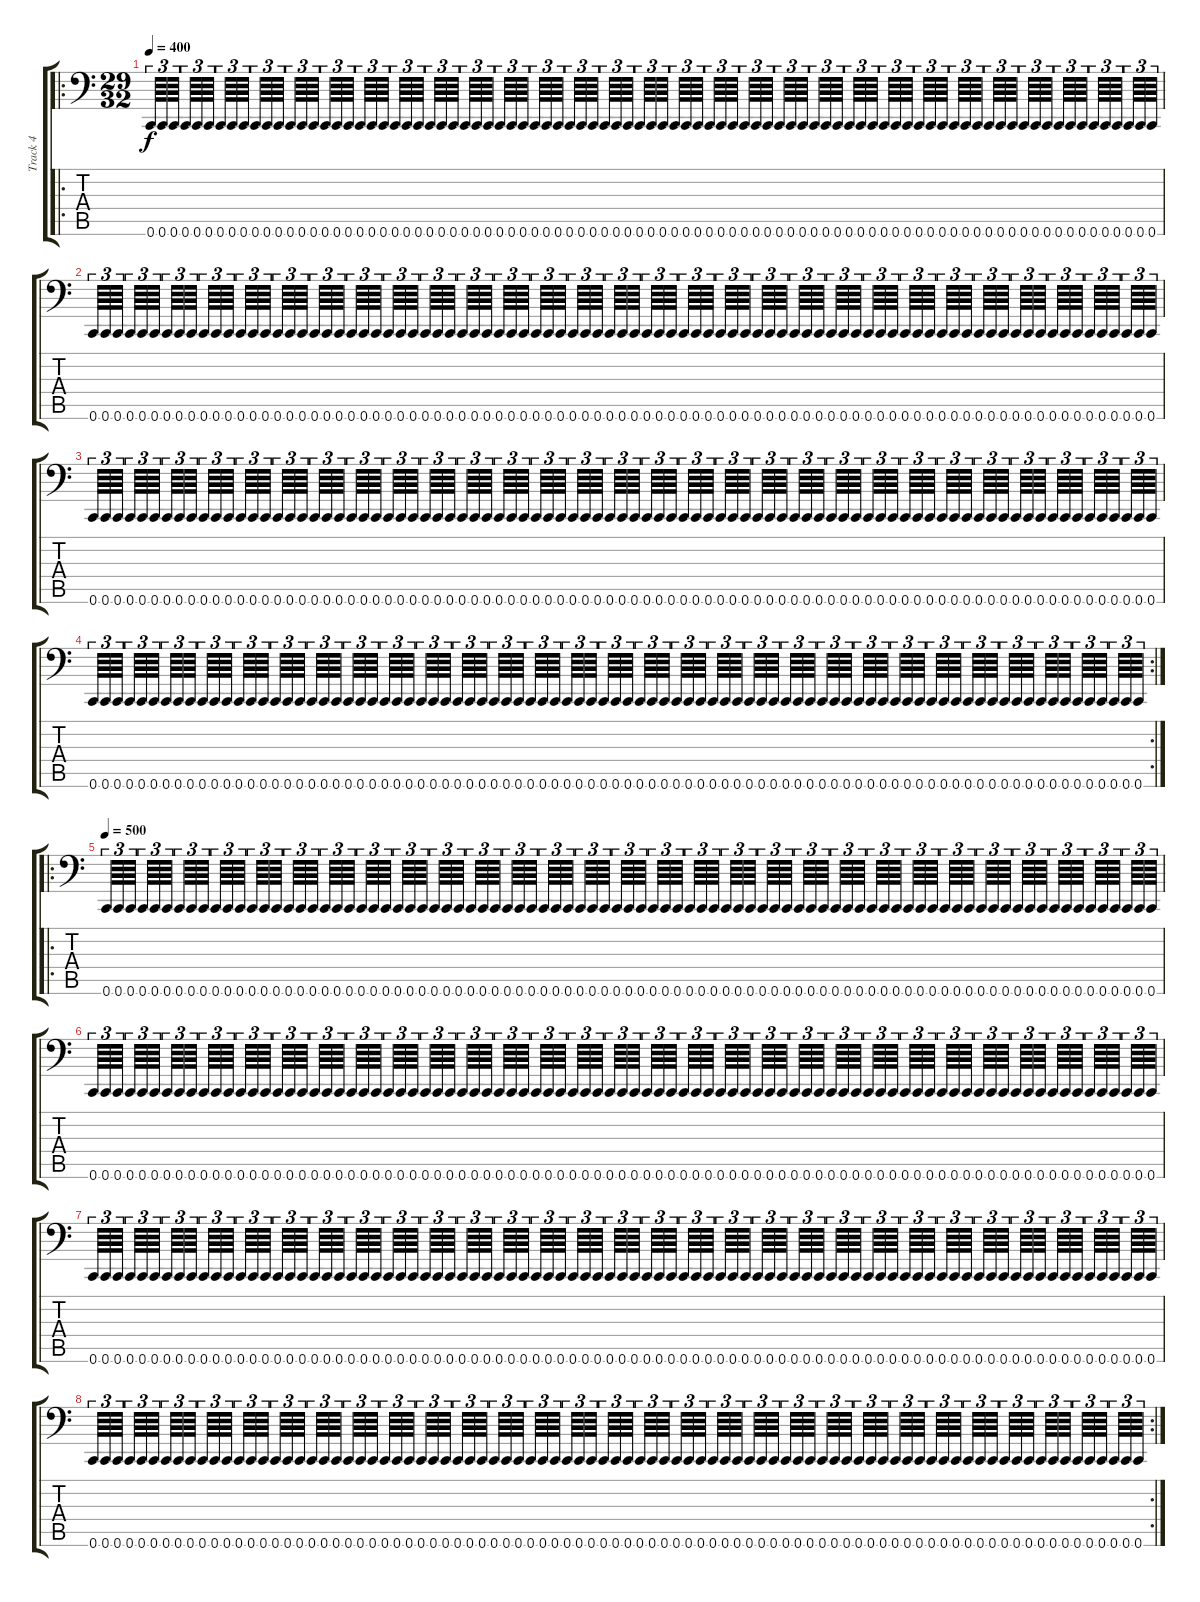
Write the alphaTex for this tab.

\track ("Track 4" "Track 4") {instrument acousticguitarsteel}
\staff {score tabs}
\tuning (Eb1 Db5 Bb2 Eb6 Db3 C-1) {hide}
\ro
\ts (29 32)
\tempo 400
\clef f4
\ks c
0.6.64{tu (3 2) dy f} 0.6.64{tu (3 2)} 0.6.64{tu (3 2)} 0.6.64{tu (3 2)} 0.6.64{tu (3 2)} 0.6.64{tu (3 2)} 0.6.64{tu (3 2)} 0.6.64{tu (3 2)} 0.6.64{tu (3 2)} 0.6.64{tu (3 2)} 0.6.64{tu (3 2)} 0.6.64{tu (3 2)} 0.6.64{tu (3 2)} 0.6.64{tu (3 2)} 0.6.64{tu (3 2)} 0.6.64{tu (3 2)} 0.6.64{tu (3 2)} 0.6.64{tu (3 2)} 0.6.64{tu (3 2)} 0.6.64{tu (3 2)} 0.6.64{tu (3 2)} 0.6.64{tu (3 2)} 0.6.64{tu (3 2)} 0.6.64{tu (3 2)} 0.6.64{tu (3 2)} 0.6.64{tu (3 2)} 0.6.64{tu (3 2)} 0.6.64{tu (3 2)} 0.6.64{tu (3 2)} 0.6.64{tu (3 2)} 0.6.64{tu (3 2)} 0.6.64{tu (3 2)} 0.6.64{tu (3 2)} 0.6.64{tu (3 2)} 0.6.64{tu (3 2)} 0.6.64{tu (3 2)} 0.6.64{tu (3 2)} 0.6.64{tu (3 2)} 0.6.64{tu (3 2)} 0.6.64{tu (3 2)} 0.6.64{tu (3 2)} 0.6.64{tu (3 2)} 0.6.64{tu (3 2)} 0.6.64{tu (3 2)} 0.6.64{tu (3 2)} 0.6.64{tu (3 2)} 0.6.64{tu (3 2)} 0.6.64{tu (3 2)} 0.6.64{tu (3 2)} 0.6.64{tu (3 2)} 0.6.64{tu (3 2)} 0.6.64{tu (3 2)} 0.6.64{tu (3 2)} 0.6.64{tu (3 2)} 0.6.64{tu (3 2)} 0.6.64{tu (3 2)} 0.6.64{tu (3 2)} 0.6.64{tu (3 2)} 0.6.64{tu (3 2)} 0.6.64{tu (3 2)} 0.6.64{tu (3 2)} 0.6.64{tu (3 2)} 0.6.64{tu (3 2)} 0.6.64{tu (3 2)} 0.6.64{tu (3 2)} 0.6.64{tu (3 2)} 0.6.64{tu (3 2)} 0.6.64{tu (3 2)} 0.6.64{tu (3 2)} 0.6.64{tu (3 2)} 0.6.64{tu (3 2)} 0.6.64{tu (3 2)} 0.6.64{tu (3 2)} 0.6.64{tu (3 2)} 0.6.64{tu (3 2)} 0.6.64{tu (3 2)} 0.6.64{tu (3 2)} 0.6.64{tu (3 2)} 0.6.64{tu (3 2)} 0.6.64{tu (3 2)} 0.6.64{tu (3 2)} 0.6.64{tu (3 2)} 0.6.64{tu (3 2)} 0.6.64{tu (3 2)} 0.6.64{tu (3 2)} 0.6.64{tu (3 2)} 0.6.64{tu (3 2)} |
0.6.64{tu (3 2)} 0.6.64{tu (3 2)} 0.6.64{tu (3 2)} 0.6.64{tu (3 2)} 0.6.64{tu (3 2)} 0.6.64{tu (3 2)} 0.6.64{tu (3 2)} 0.6.64{tu (3 2)} 0.6.64{tu (3 2)} 0.6.64{tu (3 2)} 0.6.64{tu (3 2)} 0.6.64{tu (3 2)} 0.6.64{tu (3 2)} 0.6.64{tu (3 2)} 0.6.64{tu (3 2)} 0.6.64{tu (3 2)} 0.6.64{tu (3 2)} 0.6.64{tu (3 2)} 0.6.64{tu (3 2)} 0.6.64{tu (3 2)} 0.6.64{tu (3 2)} 0.6.64{tu (3 2)} 0.6.64{tu (3 2)} 0.6.64{tu (3 2)} 0.6.64{tu (3 2)} 0.6.64{tu (3 2)} 0.6.64{tu (3 2)} 0.6.64{tu (3 2)} 0.6.64{tu (3 2)} 0.6.64{tu (3 2)} 0.6.64{tu (3 2)} 0.6.64{tu (3 2)} 0.6.64{tu (3 2)} 0.6.64{tu (3 2)} 0.6.64{tu (3 2)} 0.6.64{tu (3 2)} 0.6.64{tu (3 2)} 0.6.64{tu (3 2)} 0.6.64{tu (3 2)} 0.6.64{tu (3 2)} 0.6.64{tu (3 2)} 0.6.64{tu (3 2)} 0.6.64{tu (3 2)} 0.6.64{tu (3 2)} 0.6.64{tu (3 2)} 0.6.64{tu (3 2)} 0.6.64{tu (3 2)} 0.6.64{tu (3 2)} 0.6.64{tu (3 2)} 0.6.64{tu (3 2)} 0.6.64{tu (3 2)} 0.6.64{tu (3 2)} 0.6.64{tu (3 2)} 0.6.64{tu (3 2)} 0.6.64{tu (3 2)} 0.6.64{tu (3 2)} 0.6.64{tu (3 2)} 0.6.64{tu (3 2)} 0.6.64{tu (3 2)} 0.6.64{tu (3 2)} 0.6.64{tu (3 2)} 0.6.64{tu (3 2)} 0.6.64{tu (3 2)} 0.6.64{tu (3 2)} 0.6.64{tu (3 2)} 0.6.64{tu (3 2)} 0.6.64{tu (3 2)} 0.6.64{tu (3 2)} 0.6.64{tu (3 2)} 0.6.64{tu (3 2)} 0.6.64{tu (3 2)} 0.6.64{tu (3 2)} 0.6.64{tu (3 2)} 0.6.64{tu (3 2)} 0.6.64{tu (3 2)} 0.6.64{tu (3 2)} 0.6.64{tu (3 2)} 0.6.64{tu (3 2)} 0.6.64{tu (3 2)} 0.6.64{tu (3 2)} 0.6.64{tu (3 2)} 0.6.64{tu (3 2)} 0.6.64{tu (3 2)} 0.6.64{tu (3 2)} 0.6.64{tu (3 2)} 0.6.64{tu (3 2)} 0.6.64{tu (3 2)} |
0.6.64{tu (3 2)} 0.6.64{tu (3 2)} 0.6.64{tu (3 2)} 0.6.64{tu (3 2)} 0.6.64{tu (3 2)} 0.6.64{tu (3 2)} 0.6.64{tu (3 2)} 0.6.64{tu (3 2)} 0.6.64{tu (3 2)} 0.6.64{tu (3 2)} 0.6.64{tu (3 2)} 0.6.64{tu (3 2)} 0.6.64{tu (3 2)} 0.6.64{tu (3 2)} 0.6.64{tu (3 2)} 0.6.64{tu (3 2)} 0.6.64{tu (3 2)} 0.6.64{tu (3 2)} 0.6.64{tu (3 2)} 0.6.64{tu (3 2)} 0.6.64{tu (3 2)} 0.6.64{tu (3 2)} 0.6.64{tu (3 2)} 0.6.64{tu (3 2)} 0.6.64{tu (3 2)} 0.6.64{tu (3 2)} 0.6.64{tu (3 2)} 0.6.64{tu (3 2)} 0.6.64{tu (3 2)} 0.6.64{tu (3 2)} 0.6.64{tu (3 2)} 0.6.64{tu (3 2)} 0.6.64{tu (3 2)} 0.6.64{tu (3 2)} 0.6.64{tu (3 2)} 0.6.64{tu (3 2)} 0.6.64{tu (3 2)} 0.6.64{tu (3 2)} 0.6.64{tu (3 2)} 0.6.64{tu (3 2)} 0.6.64{tu (3 2)} 0.6.64{tu (3 2)} 0.6.64{tu (3 2)} 0.6.64{tu (3 2)} 0.6.64{tu (3 2)} 0.6.64{tu (3 2)} 0.6.64{tu (3 2)} 0.6.64{tu (3 2)} 0.6.64{tu (3 2)} 0.6.64{tu (3 2)} 0.6.64{tu (3 2)} 0.6.64{tu (3 2)} 0.6.64{tu (3 2)} 0.6.64{tu (3 2)} 0.6.64{tu (3 2)} 0.6.64{tu (3 2)} 0.6.64{tu (3 2)} 0.6.64{tu (3 2)} 0.6.64{tu (3 2)} 0.6.64{tu (3 2)} 0.6.64{tu (3 2)} 0.6.64{tu (3 2)} 0.6.64{tu (3 2)} 0.6.64{tu (3 2)} 0.6.64{tu (3 2)} 0.6.64{tu (3 2)} 0.6.64{tu (3 2)} 0.6.64{tu (3 2)} 0.6.64{tu (3 2)} 0.6.64{tu (3 2)} 0.6.64{tu (3 2)} 0.6.64{tu (3 2)} 0.6.64{tu (3 2)} 0.6.64{tu (3 2)} 0.6.64{tu (3 2)} 0.6.64{tu (3 2)} 0.6.64{tu (3 2)} 0.6.64{tu (3 2)} 0.6.64{tu (3 2)} 0.6.64{tu (3 2)} 0.6.64{tu (3 2)} 0.6.64{tu (3 2)} 0.6.64{tu (3 2)} 0.6.64{tu (3 2)} 0.6.64{tu (3 2)} 0.6.64{tu (3 2)} 0.6.64{tu (3 2)} |
\rc 2
0.6.64{tu (3 2)} 0.6.64{tu (3 2)} 0.6.64{tu (3 2)} 0.6.64{tu (3 2)} 0.6.64{tu (3 2)} 0.6.64{tu (3 2)} 0.6.64{tu (3 2)} 0.6.64{tu (3 2)} 0.6.64{tu (3 2)} 0.6.64{tu (3 2)} 0.6.64{tu (3 2)} 0.6.64{tu (3 2)} 0.6.64{tu (3 2)} 0.6.64{tu (3 2)} 0.6.64{tu (3 2)} 0.6.64{tu (3 2)} 0.6.64{tu (3 2)} 0.6.64{tu (3 2)} 0.6.64{tu (3 2)} 0.6.64{tu (3 2)} 0.6.64{tu (3 2)} 0.6.64{tu (3 2)} 0.6.64{tu (3 2)} 0.6.64{tu (3 2)} 0.6.64{tu (3 2)} 0.6.64{tu (3 2)} 0.6.64{tu (3 2)} 0.6.64{tu (3 2)} 0.6.64{tu (3 2)} 0.6.64{tu (3 2)} 0.6.64{tu (3 2)} 0.6.64{tu (3 2)} 0.6.64{tu (3 2)} 0.6.64{tu (3 2)} 0.6.64{tu (3 2)} 0.6.64{tu (3 2)} 0.6.64{tu (3 2)} 0.6.64{tu (3 2)} 0.6.64{tu (3 2)} 0.6.64{tu (3 2)} 0.6.64{tu (3 2)} 0.6.64{tu (3 2)} 0.6.64{tu (3 2)} 0.6.64{tu (3 2)} 0.6.64{tu (3 2)} 0.6.64{tu (3 2)} 0.6.64{tu (3 2)} 0.6.64{tu (3 2)} 0.6.64{tu (3 2)} 0.6.64{tu (3 2)} 0.6.64{tu (3 2)} 0.6.64{tu (3 2)} 0.6.64{tu (3 2)} 0.6.64{tu (3 2)} 0.6.64{tu (3 2)} 0.6.64{tu (3 2)} 0.6.64{tu (3 2)} 0.6.64{tu (3 2)} 0.6.64{tu (3 2)} 0.6.64{tu (3 2)} 0.6.64{tu (3 2)} 0.6.64{tu (3 2)} 0.6.64{tu (3 2)} 0.6.64{tu (3 2)} 0.6.64{tu (3 2)} 0.6.64{tu (3 2)} 0.6.64{tu (3 2)} 0.6.64{tu (3 2)} 0.6.64{tu (3 2)} 0.6.64{tu (3 2)} 0.6.64{tu (3 2)} 0.6.64{tu (3 2)} 0.6.64{tu (3 2)} 0.6.64{tu (3 2)} 0.6.64{tu (3 2)} 0.6.64{tu (3 2)} 0.6.64{tu (3 2)} 0.6.64{tu (3 2)} 0.6.64{tu (3 2)} 0.6.64{tu (3 2)} 0.6.64{tu (3 2)} 0.6.64{tu (3 2)} 0.6.64{tu (3 2)} 0.6.64{tu (3 2)} 0.6.64{tu (3 2)} 0.6.64{tu (3 2)} 0.6.64{tu (3 2)} |
\ro
\tempo 500
0.6.64{tu (3 2)} 0.6.64{tu (3 2)} 0.6.64{tu (3 2)} 0.6.64{tu (3 2)} 0.6.64{tu (3 2)} 0.6.64{tu (3 2)} 0.6.64{tu (3 2)} 0.6.64{tu (3 2)} 0.6.64{tu (3 2)} 0.6.64{tu (3 2)} 0.6.64{tu (3 2)} 0.6.64{tu (3 2)} 0.6.64{tu (3 2)} 0.6.64{tu (3 2)} 0.6.64{tu (3 2)} 0.6.64{tu (3 2)} 0.6.64{tu (3 2)} 0.6.64{tu (3 2)} 0.6.64{tu (3 2)} 0.6.64{tu (3 2)} 0.6.64{tu (3 2)} 0.6.64{tu (3 2)} 0.6.64{tu (3 2)} 0.6.64{tu (3 2)} 0.6.64{tu (3 2)} 0.6.64{tu (3 2)} 0.6.64{tu (3 2)} 0.6.64{tu (3 2)} 0.6.64{tu (3 2)} 0.6.64{tu (3 2)} 0.6.64{tu (3 2)} 0.6.64{tu (3 2)} 0.6.64{tu (3 2)} 0.6.64{tu (3 2)} 0.6.64{tu (3 2)} 0.6.64{tu (3 2)} 0.6.64{tu (3 2)} 0.6.64{tu (3 2)} 0.6.64{tu (3 2)} 0.6.64{tu (3 2)} 0.6.64{tu (3 2)} 0.6.64{tu (3 2)} 0.6.64{tu (3 2)} 0.6.64{tu (3 2)} 0.6.64{tu (3 2)} 0.6.64{tu (3 2)} 0.6.64{tu (3 2)} 0.6.64{tu (3 2)} 0.6.64{tu (3 2)} 0.6.64{tu (3 2)} 0.6.64{tu (3 2)} 0.6.64{tu (3 2)} 0.6.64{tu (3 2)} 0.6.64{tu (3 2)} 0.6.64{tu (3 2)} 0.6.64{tu (3 2)} 0.6.64{tu (3 2)} 0.6.64{tu (3 2)} 0.6.64{tu (3 2)} 0.6.64{tu (3 2)} 0.6.64{tu (3 2)} 0.6.64{tu (3 2)} 0.6.64{tu (3 2)} 0.6.64{tu (3 2)} 0.6.64{tu (3 2)} 0.6.64{tu (3 2)} 0.6.64{tu (3 2)} 0.6.64{tu (3 2)} 0.6.64{tu (3 2)} 0.6.64{tu (3 2)} 0.6.64{tu (3 2)} 0.6.64{tu (3 2)} 0.6.64{tu (3 2)} 0.6.64{tu (3 2)} 0.6.64{tu (3 2)} 0.6.64{tu (3 2)} 0.6.64{tu (3 2)} 0.6.64{tu (3 2)} 0.6.64{tu (3 2)} 0.6.64{tu (3 2)} 0.6.64{tu (3 2)} 0.6.64{tu (3 2)} 0.6.64{tu (3 2)} 0.6.64{tu (3 2)} 0.6.64{tu (3 2)} 0.6.64{tu (3 2)} 0.6.64{tu (3 2)} |
0.6.64{tu (3 2)} 0.6.64{tu (3 2)} 0.6.64{tu (3 2)} 0.6.64{tu (3 2)} 0.6.64{tu (3 2)} 0.6.64{tu (3 2)} 0.6.64{tu (3 2)} 0.6.64{tu (3 2)} 0.6.64{tu (3 2)} 0.6.64{tu (3 2)} 0.6.64{tu (3 2)} 0.6.64{tu (3 2)} 0.6.64{tu (3 2)} 0.6.64{tu (3 2)} 0.6.64{tu (3 2)} 0.6.64{tu (3 2)} 0.6.64{tu (3 2)} 0.6.64{tu (3 2)} 0.6.64{tu (3 2)} 0.6.64{tu (3 2)} 0.6.64{tu (3 2)} 0.6.64{tu (3 2)} 0.6.64{tu (3 2)} 0.6.64{tu (3 2)} 0.6.64{tu (3 2)} 0.6.64{tu (3 2)} 0.6.64{tu (3 2)} 0.6.64{tu (3 2)} 0.6.64{tu (3 2)} 0.6.64{tu (3 2)} 0.6.64{tu (3 2)} 0.6.64{tu (3 2)} 0.6.64{tu (3 2)} 0.6.64{tu (3 2)} 0.6.64{tu (3 2)} 0.6.64{tu (3 2)} 0.6.64{tu (3 2)} 0.6.64{tu (3 2)} 0.6.64{tu (3 2)} 0.6.64{tu (3 2)} 0.6.64{tu (3 2)} 0.6.64{tu (3 2)} 0.6.64{tu (3 2)} 0.6.64{tu (3 2)} 0.6.64{tu (3 2)} 0.6.64{tu (3 2)} 0.6.64{tu (3 2)} 0.6.64{tu (3 2)} 0.6.64{tu (3 2)} 0.6.64{tu (3 2)} 0.6.64{tu (3 2)} 0.6.64{tu (3 2)} 0.6.64{tu (3 2)} 0.6.64{tu (3 2)} 0.6.64{tu (3 2)} 0.6.64{tu (3 2)} 0.6.64{tu (3 2)} 0.6.64{tu (3 2)} 0.6.64{tu (3 2)} 0.6.64{tu (3 2)} 0.6.64{tu (3 2)} 0.6.64{tu (3 2)} 0.6.64{tu (3 2)} 0.6.64{tu (3 2)} 0.6.64{tu (3 2)} 0.6.64{tu (3 2)} 0.6.64{tu (3 2)} 0.6.64{tu (3 2)} 0.6.64{tu (3 2)} 0.6.64{tu (3 2)} 0.6.64{tu (3 2)} 0.6.64{tu (3 2)} 0.6.64{tu (3 2)} 0.6.64{tu (3 2)} 0.6.64{tu (3 2)} 0.6.64{tu (3 2)} 0.6.64{tu (3 2)} 0.6.64{tu (3 2)} 0.6.64{tu (3 2)} 0.6.64{tu (3 2)} 0.6.64{tu (3 2)} 0.6.64{tu (3 2)} 0.6.64{tu (3 2)} 0.6.64{tu (3 2)} 0.6.64{tu (3 2)} 0.6.64{tu (3 2)} 0.6.64{tu (3 2)} |
0.6.64{tu (3 2)} 0.6.64{tu (3 2)} 0.6.64{tu (3 2)} 0.6.64{tu (3 2)} 0.6.64{tu (3 2)} 0.6.64{tu (3 2)} 0.6.64{tu (3 2)} 0.6.64{tu (3 2)} 0.6.64{tu (3 2)} 0.6.64{tu (3 2)} 0.6.64{tu (3 2)} 0.6.64{tu (3 2)} 0.6.64{tu (3 2)} 0.6.64{tu (3 2)} 0.6.64{tu (3 2)} 0.6.64{tu (3 2)} 0.6.64{tu (3 2)} 0.6.64{tu (3 2)} 0.6.64{tu (3 2)} 0.6.64{tu (3 2)} 0.6.64{tu (3 2)} 0.6.64{tu (3 2)} 0.6.64{tu (3 2)} 0.6.64{tu (3 2)} 0.6.64{tu (3 2)} 0.6.64{tu (3 2)} 0.6.64{tu (3 2)} 0.6.64{tu (3 2)} 0.6.64{tu (3 2)} 0.6.64{tu (3 2)} 0.6.64{tu (3 2)} 0.6.64{tu (3 2)} 0.6.64{tu (3 2)} 0.6.64{tu (3 2)} 0.6.64{tu (3 2)} 0.6.64{tu (3 2)} 0.6.64{tu (3 2)} 0.6.64{tu (3 2)} 0.6.64{tu (3 2)} 0.6.64{tu (3 2)} 0.6.64{tu (3 2)} 0.6.64{tu (3 2)} 0.6.64{tu (3 2)} 0.6.64{tu (3 2)} 0.6.64{tu (3 2)} 0.6.64{tu (3 2)} 0.6.64{tu (3 2)} 0.6.64{tu (3 2)} 0.6.64{tu (3 2)} 0.6.64{tu (3 2)} 0.6.64{tu (3 2)} 0.6.64{tu (3 2)} 0.6.64{tu (3 2)} 0.6.64{tu (3 2)} 0.6.64{tu (3 2)} 0.6.64{tu (3 2)} 0.6.64{tu (3 2)} 0.6.64{tu (3 2)} 0.6.64{tu (3 2)} 0.6.64{tu (3 2)} 0.6.64{tu (3 2)} 0.6.64{tu (3 2)} 0.6.64{tu (3 2)} 0.6.64{tu (3 2)} 0.6.64{tu (3 2)} 0.6.64{tu (3 2)} 0.6.64{tu (3 2)} 0.6.64{tu (3 2)} 0.6.64{tu (3 2)} 0.6.64{tu (3 2)} 0.6.64{tu (3 2)} 0.6.64{tu (3 2)} 0.6.64{tu (3 2)} 0.6.64{tu (3 2)} 0.6.64{tu (3 2)} 0.6.64{tu (3 2)} 0.6.64{tu (3 2)} 0.6.64{tu (3 2)} 0.6.64{tu (3 2)} 0.6.64{tu (3 2)} 0.6.64{tu (3 2)} 0.6.64{tu (3 2)} 0.6.64{tu (3 2)} 0.6.64{tu (3 2)} 0.6.64{tu (3 2)} 0.6.64{tu (3 2)} 0.6.64{tu (3 2)} |
\rc 2
0.6.64{tu (3 2)} 0.6.64{tu (3 2)} 0.6.64{tu (3 2)} 0.6.64{tu (3 2)} 0.6.64{tu (3 2)} 0.6.64{tu (3 2)} 0.6.64{tu (3 2)} 0.6.64{tu (3 2)} 0.6.64{tu (3 2)} 0.6.64{tu (3 2)} 0.6.64{tu (3 2)} 0.6.64{tu (3 2)} 0.6.64{tu (3 2)} 0.6.64{tu (3 2)} 0.6.64{tu (3 2)} 0.6.64{tu (3 2)} 0.6.64{tu (3 2)} 0.6.64{tu (3 2)} 0.6.64{tu (3 2)} 0.6.64{tu (3 2)} 0.6.64{tu (3 2)} 0.6.64{tu (3 2)} 0.6.64{tu (3 2)} 0.6.64{tu (3 2)} 0.6.64{tu (3 2)} 0.6.64{tu (3 2)} 0.6.64{tu (3 2)} 0.6.64{tu (3 2)} 0.6.64{tu (3 2)} 0.6.64{tu (3 2)} 0.6.64{tu (3 2)} 0.6.64{tu (3 2)} 0.6.64{tu (3 2)} 0.6.64{tu (3 2)} 0.6.64{tu (3 2)} 0.6.64{tu (3 2)} 0.6.64{tu (3 2)} 0.6.64{tu (3 2)} 0.6.64{tu (3 2)} 0.6.64{tu (3 2)} 0.6.64{tu (3 2)} 0.6.64{tu (3 2)} 0.6.64{tu (3 2)} 0.6.64{tu (3 2)} 0.6.64{tu (3 2)} 0.6.64{tu (3 2)} 0.6.64{tu (3 2)} 0.6.64{tu (3 2)} 0.6.64{tu (3 2)} 0.6.64{tu (3 2)} 0.6.64{tu (3 2)} 0.6.64{tu (3 2)} 0.6.64{tu (3 2)} 0.6.64{tu (3 2)} 0.6.64{tu (3 2)} 0.6.64{tu (3 2)} 0.6.64{tu (3 2)} 0.6.64{tu (3 2)} 0.6.64{tu (3 2)} 0.6.64{tu (3 2)} 0.6.64{tu (3 2)} 0.6.64{tu (3 2)} 0.6.64{tu (3 2)} 0.6.64{tu (3 2)} 0.6.64{tu (3 2)} 0.6.64{tu (3 2)} 0.6.64{tu (3 2)} 0.6.64{tu (3 2)} 0.6.64{tu (3 2)} 0.6.64{tu (3 2)} 0.6.64{tu (3 2)} 0.6.64{tu (3 2)} 0.6.64{tu (3 2)} 0.6.64{tu (3 2)} 0.6.64{tu (3 2)} 0.6.64{tu (3 2)} 0.6.64{tu (3 2)} 0.6.64{tu (3 2)} 0.6.64{tu (3 2)} 0.6.64{tu (3 2)} 0.6.64{tu (3 2)} 0.6.64{tu (3 2)} 0.6.64{tu (3 2)} 0.6.64{tu (3 2)} 0.6.64{tu (3 2)} 0.6.64{tu (3 2)} 0.6.64{tu (3 2)}
